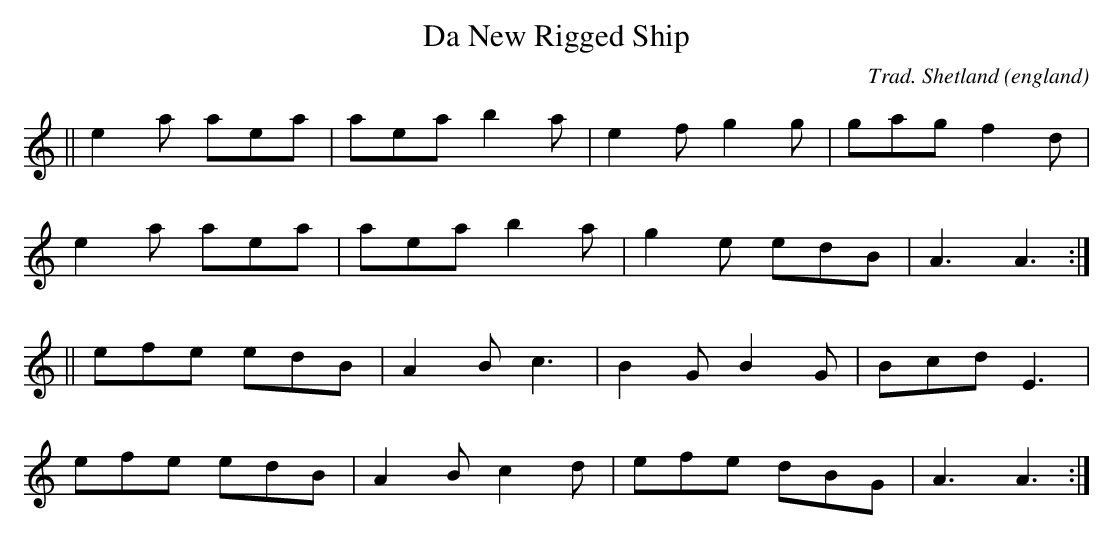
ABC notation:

X:1
T:Da New Rigged Ship
O:england
C: Trad. Shetland
K:Am
|| e2a aea | aea b2 a | e2 f g2 g | gag f2 d |
e2 a aea | aea b2 a | g2 e edB | A3 A3:|
|| efe edB | A2 B c3 | B2 G B2 G | Bcd E3 |
efe edB | A2 B c2 d | efe dBG | A3 A3:|
M:4/4
